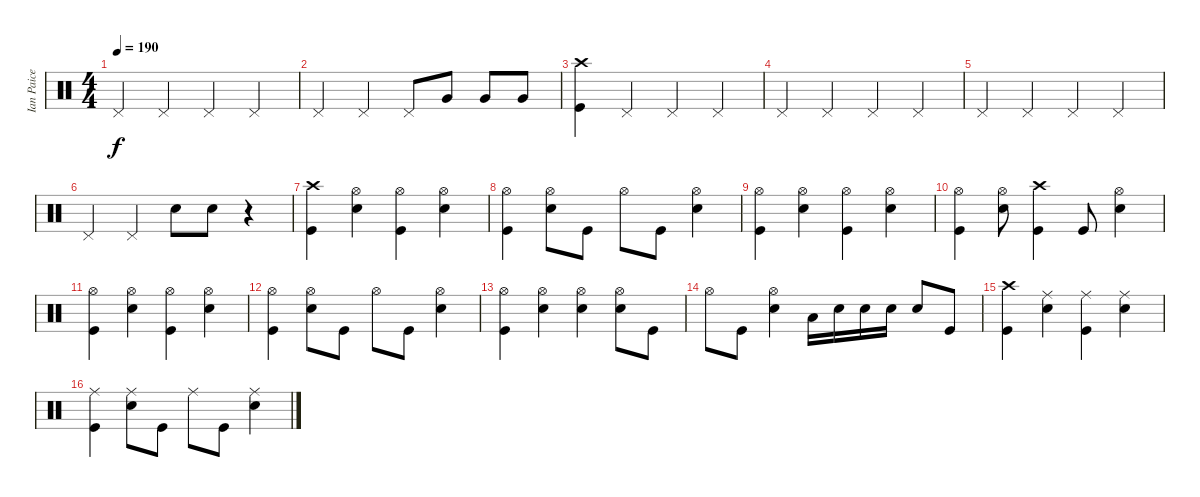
\track ("Ian Paice" "Ian Paice") {instrument percussion}
\staff {score}
\articulation defaults
\ts (4 4)
\tempo 190
\clef neutral
\ks c "Pedal Hi-Hat (hit)".4{dy f} "Pedal Hi-Hat (hit)".4 "Pedal Hi-Hat (hit)".4 "Pedal Hi-Hat (hit)".4
|
"Pedal Hi-Hat (hit)".4 "Pedal Hi-Hat (hit)".4 "Pedal Hi-Hat (hit)".8 "Very Low Tom (hit)".8 "Very Low Tom (hit)".8 "Very Low Tom (hit)".8 |
("Crash high (hit)" "Kick (hit)").4 "Pedal Hi-Hat (hit)".4 "Pedal Hi-Hat (hit)".4 "Pedal Hi-Hat (hit)".4 |
"Pedal Hi-Hat (hit)".4 "Pedal Hi-Hat (hit)".4 "Pedal Hi-Hat (hit)".4 "Pedal Hi-Hat (hit)".4 |
"Pedal Hi-Hat (hit)".4 "Pedal Hi-Hat (hit)".4 "Pedal Hi-Hat (hit)".4 "Pedal Hi-Hat (hit)".4 |
"Pedal Hi-Hat (hit)".4 "Pedal Hi-Hat (hit)".4 "Snare (hit) 2".8 "Snare (hit) 2".8 r.4 |
("Kick (hit)" "Crash high (hit)").4 ("Hi-Hat (open)" "Snare (hit) 2").4 ("Hi-Hat (open)" "Kick (hit)").4 ("Snare (hit) 2" "Hi-Hat (open)").4 |
("Hi-Hat (open)" "Kick (hit)").4 ("Hi-Hat (open)" "Snare (hit) 2").8 "Kick (hit)".8 "Hi-Hat (open)".8 "Kick (hit)".8 ("Hi-Hat (open)" "Snare (hit) 2").4 |
("Hi-Hat (open)" "Kick (hit)").4 ("Snare (hit) 2" "Hi-Hat (open)").4 ("Kick (hit)" "Hi-Hat (open)").4 ("Hi-Hat (open)" "Snare (hit) 2").4 |
("Hi-Hat (open)" "Kick (hit)").4 ("Hi-Hat (open)" "Snare (hit) 2").8 ("Crash high (hit)" "Kick (hit)").4 "Kick (hit)".8 ("Hi-Hat (open)" "Snare (hit) 2").4 |
("Hi-Hat (open)" "Kick (hit)").4 ("Snare (hit) 2" "Hi-Hat (open)").4 ("Kick (hit)" "Hi-Hat (open)").4 ("Snare (hit) 2" "Hi-Hat (open)").4 |
("Kick (hit)" "Hi-Hat (open)").4 ("Hi-Hat (open)" "Snare (hit) 2").8 "Kick (hit)".8 "Hi-Hat (open)".8 "Kick (hit)".8 ("Snare (hit) 2" "Hi-Hat (open)").4 |
("Hi-Hat (open)" "Kick (hit)").4 ("Hi-Hat (open)" "Snare (hit) 2").4 ("Snare (hit) 2" "Hi-Hat (open)").4 ("Snare (hit) 2" "Hi-Hat (open)").8 "Kick (hit)".8 |
"Hi-Hat (open)".8 "Kick (hit)".8 ("Snare (hit) 2" "Hi-Hat (open)").4 "Low Tom (hit)".16 "Snare (hit) 2".16 "Snare (hit) 2".16 "Snare (hit) 2".16 "Snare (hit) 2".8 "Kick (hit)".8 |
("Crash high (hit)" "Kick (hit)").4 ("Snare (hit) 2" "Ride (middle)").4 ("Kick (hit)" "Ride (middle)").4 ("Ride (middle)" "Snare (hit) 2").4 |
("Ride (middle)" "Kick (hit)").4 ("Snare (hit) 2" "Ride (middle)").8 "Kick (hit)".8 "Ride (middle)".8 "Kick (hit)".8 ("Ride (middle)" "Snare (hit) 2").4
